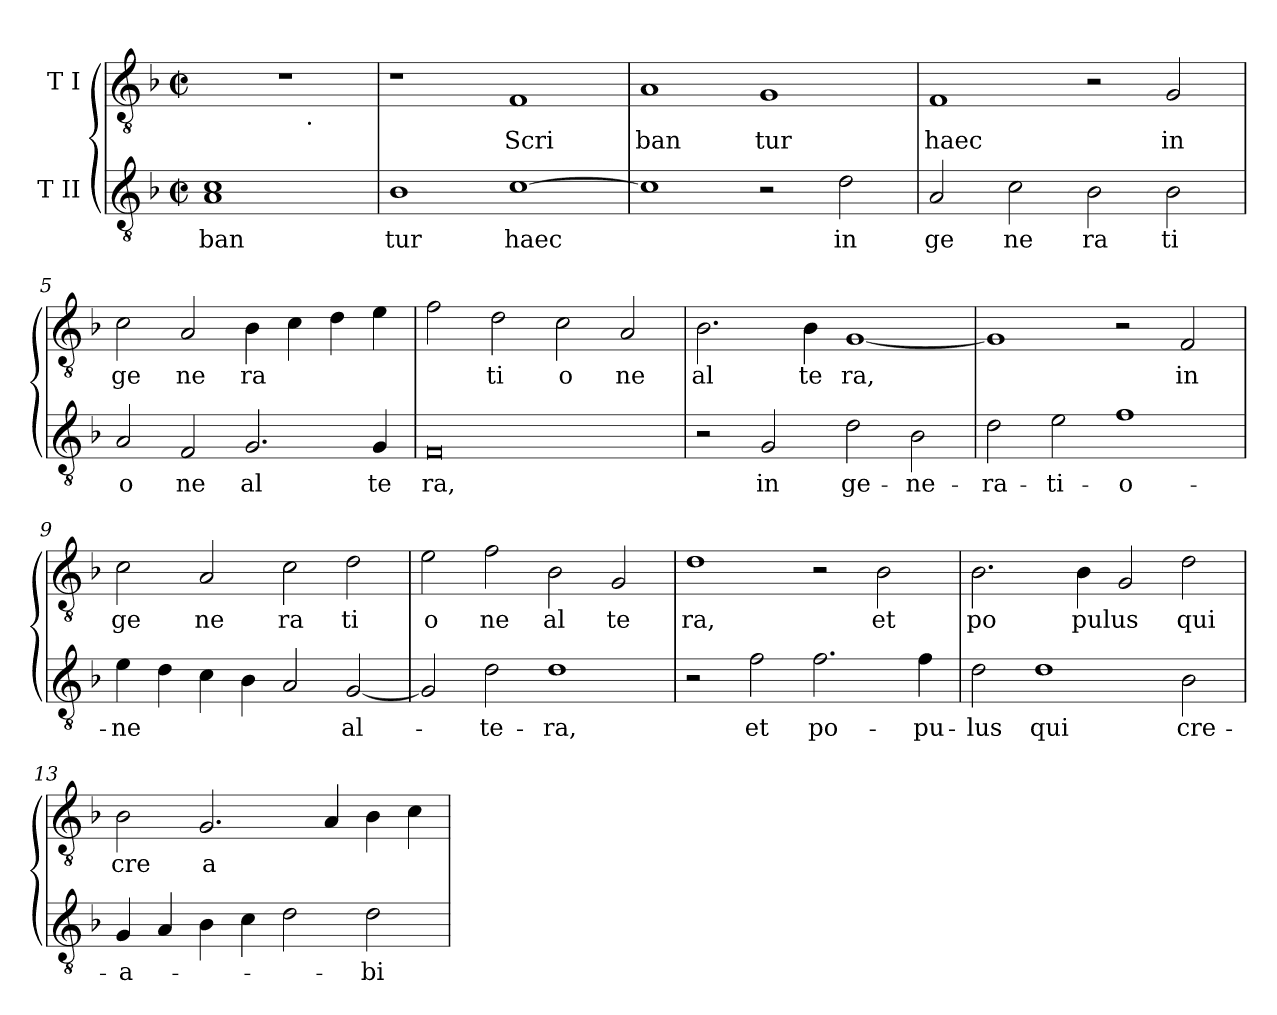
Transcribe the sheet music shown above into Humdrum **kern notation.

**kern	**text	**kern	**text
*part2	*part2	*part1	*part1
*staff2	*staff2	*staff1	*staff1
*I"T II	*	*I"T I	*
*clefGv2	*	*clefGv2	*
*k[b-]	*	*k[b-]	*
*F:	*	*F:	*
*M2/2	*	*M2/2	*
*met(c|)	*	*met(c|)	*
=1	=1	=1	=1
!	!LO:LY:b	!	!
*	*	*^	*
1A 1c	ban	1r	2ryy	.
.	.	.	16ryy	.
!	!	!	!LO:TX:b:t=.	!
.	.	.	4..ryy	.
=2	=2	=2	=2	=2
!	!LO:LY:b	!	!	!
*	*	*v	*v	*
1B-	tur	1r	.
!	!LO:LY:b	!	!LO:LY:b
[>1c	haec	1F	Scri
=3	=3	=3	=3
!	!	!	!LO:LY:b
1c]	.	1A	ban
!	!	!	!LO:LY:b
2r	.	1G	tur
!	!LO:LY:b	!	!
2d\	in	.	.
=4	=4	=4	=4
!	!LO:LY:b	!	!LO:LY:b
2A/	ge	1F	haec
!	!LO:LY:b	!	!
2c\	ne	.	.
!	!LO:LY:b	!	!
2B-\	ra	2r	.
!	!LO:LY:b	!	!LO:LY:b
2B-\	ti	2G/	in
=5	=5	=5	=5
!	!LO:LY:b	!	!LO:LY:b
2A/	o	2c\	ge
!	!LO:LY:b	!	!LO:LY:b
2F/	ne	2A/	ne
!	!LO:LY:b	!	!LO:LY:b
2.G/	al	4B-\	ra
.	.	4c\	.
.	.	4d\	.
!	!LO:LY:b	!	!
4G/	te	4e\	.
!!LO:LB:g=z
=6	=6	=6	=6
!	!LO:LY:b	!	!
0F	ra,	2f\	.
!	!	!	!LO:LY:b
.	.	2d\	ti
!	!	!	!LO:LY:b
.	.	2c\	o
!	!	!	!LO:LY:b
.	.	2A/	ne
=7	=7	=7	=7
!	!	!	!LO:LY:b
2r	.	2.B-\	al
!	!LO:LY:b	!	!
2G/	in	.	.
!	!	!	!LO:LY:b
.	.	4B-\	te
!	!LO:LY:b	!	!LO:LY:b
2d\	ge-	[<1G	ra,
!	!LO:LY:b	!	!
2B-\	-ne-	.	.
=8	=8	=8	=8
!	!LO:LY:b	!	!
2d\	-ra-	1G]	.
!	!LO:LY:b	!	!
2e\	-ti-	.	.
!	!LO:LY:b	!	!
1f	-o-	2r	.
!	!	!	!LO:LY:b
.	.	2F/	in
=9	=9	=9	=9
!	!LO:LY:b	!	!LO:LY:b
4e\	-ne	2c\	ge
4d\	.	.	.
!	!	!	!LO:LY:b
4c\	.	2A/	ne
4B-\	.	.	.
!	!	!	!LO:LY:b
2A/	.	2c\	ra
!	!LO:LY:b	!	!LO:LY:b
[<2G/	al-	2d\	ti
=10	=10	=10	=10
!	!	!	!LO:LY:b
2G/]	.	2e\	o
!	!LO:LY:b	!	!LO:LY:b
2d\	-te-	2f\	ne
!	!LO:LY:b	!	!LO:LY:b
1d	-ra,	2B-\	al
!	!	!	!LO:LY:b
.	.	2G/	te
!!LO:LB:g=z
=11	=11	=11	=11
!	!	!	!LO:LY:b
2r	.	1d	ra,
!	!LO:LY:b	!	!
2f\	et	.	.
!	!LO:LY:b	!	!
2.f\	po-	2r	.
!	!	!	!LO:LY:b
.	.	2B-\	et
!	!LO:LY:b	!	!
4f\	-pu-	.	.
=12	=12	=12	=12
!	!LO:LY:b	!	!LO:LY:b
2d\	-lus	2.B-\	po
!	!LO:LY:b	!	!
1d	qui	.	.
!	!	!	!LO:LY:b
.	.	4B-\	pulus
.	.	2G/	.
!	!LO:LY:b	!	!LO:LY:b
2B-\	cre-	2d\	qui
=13	=13	=13	=13
!	!LO:LY:b	!	!LO:LY:b
4G/	-a-	2B-\	cre
4A/	.	.	.
!	!	!	!LO:LY:b
4B-\	.	2.G/	a
4c\	.	.	.
2d\	.	.	.
.	.	4A/	.
!	!LO:LY:b	!	!
2d\	-bi-	4B-\	.
.	.	4c\	.
=	=	=	=
*-	*-	*-	*-
